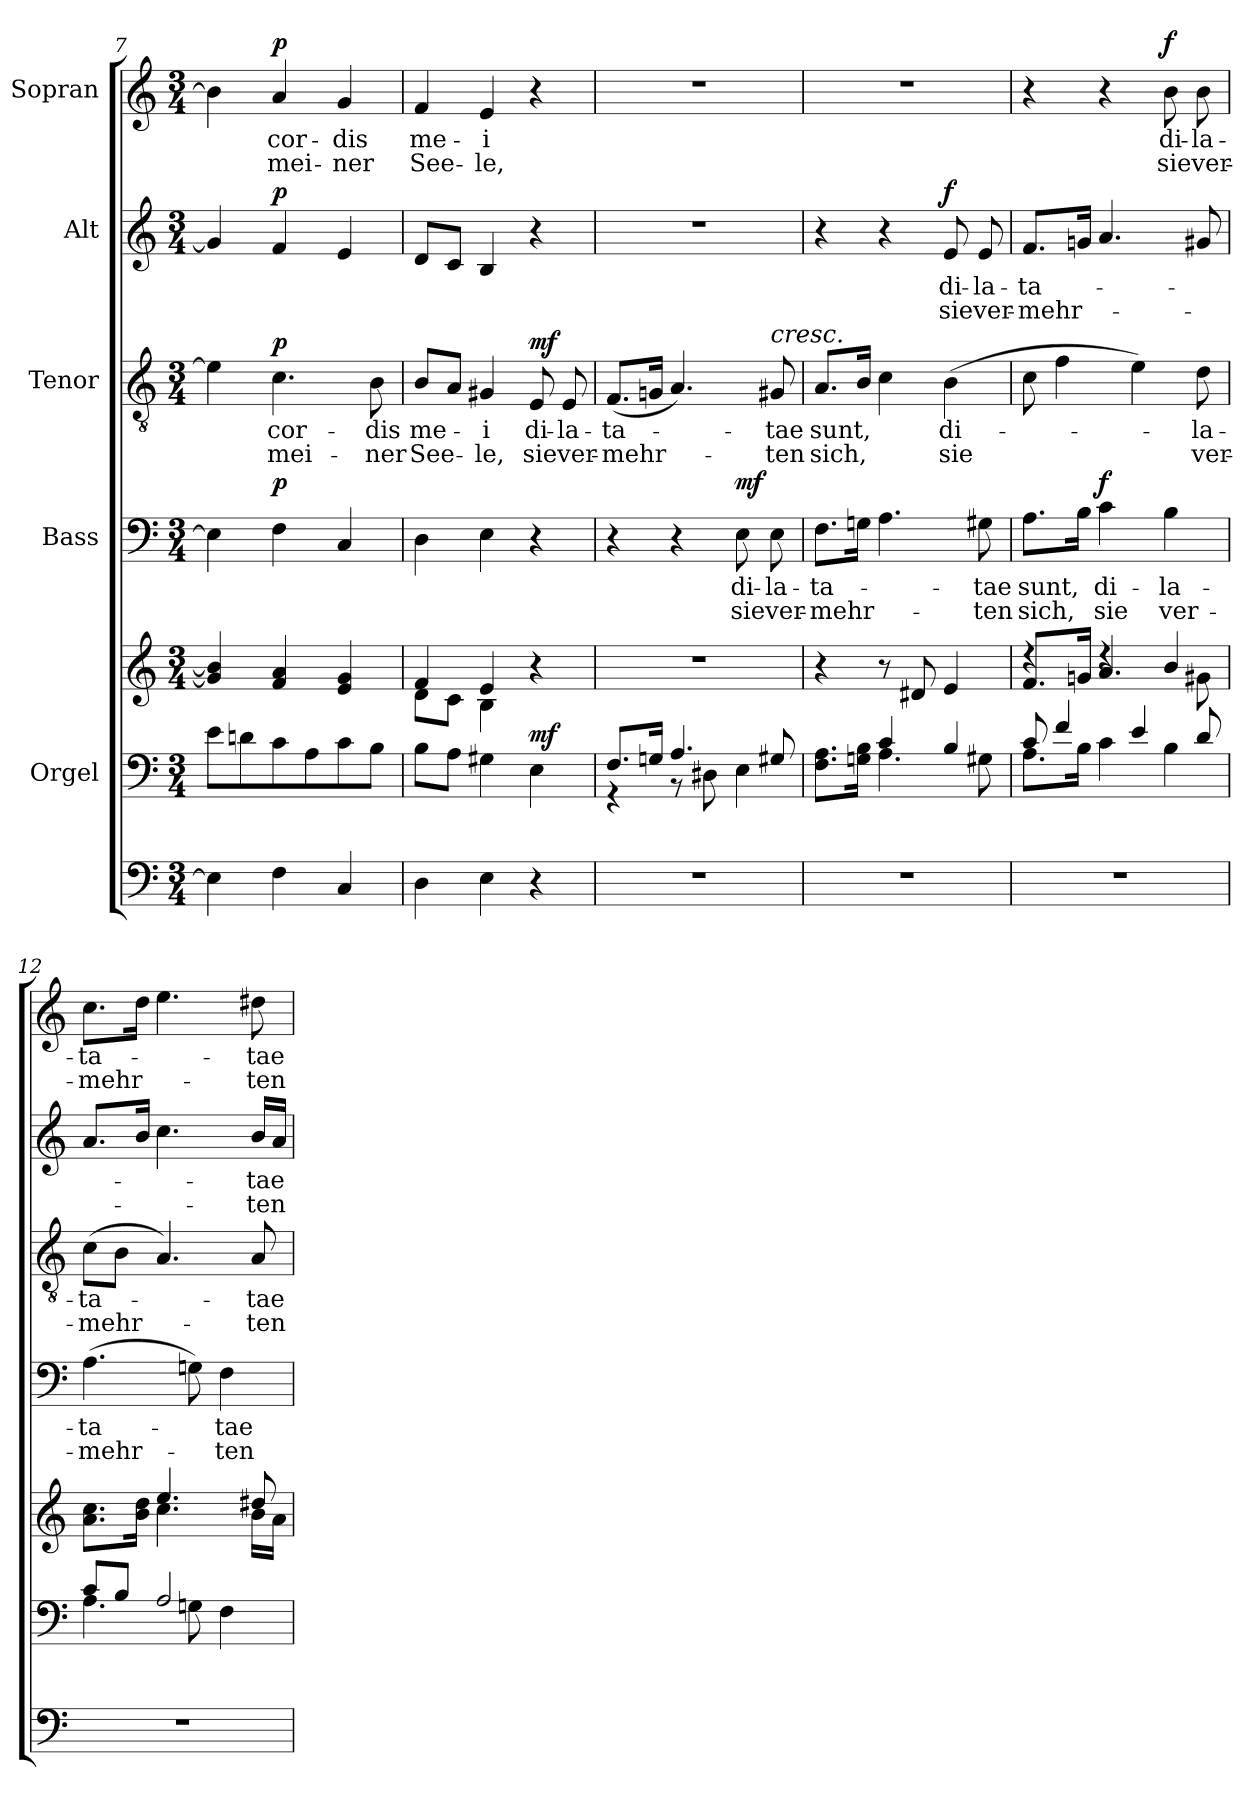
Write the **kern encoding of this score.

**kern	**kern	**kern	**dynam	**kern	**text	**text	**dynam	**kern	**text	**text	**dynam	**kern	**text	**text	**dynam	**kern	**text	**text	**dynam
*part6	*part5	*part5	*part5	*part4	*part4	*part4	*part4	*part3	*part3	*part3	*part3	*part2	*part2	*part2	*part2	*part1	*part1	*part1	*part1
*staff7	*staff6	*staff5	*staff5/6	*staff4	*staff4	*staff4	*staff4	*staff3	*staff3	*staff3	*staff3	*staff2	*staff2	*staff2	*staff2	*staff1	*staff1	*staff1	*staff1
*	*I"Orgel	*	*	*I"Bass	*	*	*	*I"Tenor	*	*	*	*I"Alt	*	*	*	*I"Sopran	*	*	*
*clefF4	*clefF4	*clefG2	*	*clefF4	*	*	*	*clefGv2	*	*	*	*clefG2	*	*	*	*clefG2	*	*	*
*k[]	*k[]	*k[]	*	*k[]	*	*	*	*k[]	*	*	*	*k[]	*	*	*	*k[]	*	*	*
*M3/4	*M3/4	*M3/4	*	*M3/4	*	*	*	*M3/4	*	*	*	*M3/4	*	*	*	*M3/4	*	*	*
=7	=7	=7	=7	=7	=7	=7	=7	=7	=7	=7	=7	=7	=7	=7	=7	=7	=7	=7	=7
4E\]	8e\L	4g/] 4b/]	.	4E\]	.	.	.	4e\]	.	.	.	4g/]	.	.	.	4b\]	.	.	.
.	8dn\	.	.	.	.	.	.	.	.	.	.	.	.	.	.	.	.	.	.
!	!	!	!	!	!	!	!LO:DY:a	!	!	!	!LO:DY:a	!	!	!	!LO:DY:a	!	!	!	!LO:DY:a
4F\	8c\	4f/ 4a/	.	4F\	.	.	p	4.c\	cor-	mei-	p	4f/	.	.	p	4a/	cor-	mei-	p
.	8A\	.	.	.	.	.	.	.	.	.	.	.	.	.	.	.	.	.	.
4C/	8c\	4e/ 4g/	.	4C/	.	.	.	.	.	.	.	4e/	.	.	.	4g/	-dis	-ner	.
.	8B\J	.	.	.	.	.	.	8B\	-dis	-ner	.	.	.	.	.	.	.	.	.
=8	=8	=8	=8	=8	=8	=8	=8	=8	=8	=8	=8	=8	=8	=8	=8	=8	=8	=8	=8
*	*	*^	*	*	*	*	*	*	*	*	*	*	*	*	*	*	*	*	*
4D\	8B\L	4f/	8d\L	.	4D\	.	.	.	8B/L	me-	See-	.	8d/L	.	.	.	4f/	me-	See-	.
.	8A\J	.	8c\J	.	.	.	.	.	8A/J	.	.	.	8c/J	.	.	.	.	.	.	.
4E\	4G#X\	4e/	4B\	.	4E\	.	.	.	4G#X/	-i	-le,	.	4B/	.	.	.	4e/	-i	-le,	.
!	!	!	!	!LO:DY:a=2	!	!	!	!	!	!	!	!LO:DY:a	!	!	!	!	!	!	!	!
4r	4E\	4r	4ryy	mf	4r	.	.	.	8E/	di-	sie	mf	4r	.	.	.	4r	.	.	.
.	.	.	.	.	.	.	.	.	8E/	-la-	ver-	.	.	.	.	.	.	.	.	.
*	*	*v	*v	*	*	*	*	*	*	*	*	*	*	*	*	*	*	*	*	*
=9	=9	=9	=9	=9	=9	=9	=9	=9	=9	=9	=9	=9	=9	=9	=9	=9	=9	=9	=9
*	*^	*	*	*	*	*	*	*	*	*	*	*	*	*	*	*	*	*	*
2.r	8.F/L	4r	2.r	.	4r	.	.	.	(8.F/L	-ta-	-mehr-	.	2.r	.	.	.	2.r	.	.	.
.	16Gn/Jk	.	.	.	.	.	.	.	16Gn/Jk	.	.	.	.	.	.	.	.	.	.	.
.	4.A/	8r	.	.	4r	.	.	.	4.A/)	.	.	.	.	.	.	.	.	.	.	.
.	.	8D#X\	.	.	.	.	.	.	.	.	.	.	.	.	.	.	.	.	.	.
!	!	!	!	!	!	!	!	!LO:DY:a	!	!	!	!	!	!	!	!	!	!	!	!
.	.	4E\	.	.	8E\	di-	sie	mf	.	.	.	.	.	.	.	.	.	.	.	.
!	!	!	!	!	!	!	!	!	!LO:TX:a:i:t=cresc.	!	!	!	!	!	!	!	!	!	!	!
.	8G#X/	.	.	.	8E\	-la-	ver-	.	8G#X/	-tae	-ten	.	.	.	.	.	.	.	.	.
!!LO:PB:g=z
=10	=10	=10	=10	=10	=10	=10	=10	=10	=10	=10	=10	=10	=10	=10	=10	=10	=10	=10	=10	=10
2.r	8.F\ 8.A\L	4ryy	4r	.	8.F\L	-ta-	-mehr-	.	8.A/L	sunt,	sich,	.	4r	.	.	.	2.r	.	.	.
.	16Gn\ 16B\Jk	.	.	.	16Gn\Jk	.	.	.	16B/Jk	.	.	.	.	.	.	.	.	.	.	.
.	4c/	4.A\	8r	.	4.A\	.	.	.	4c\	.	.	.	4r	.	.	.	.	.	.	.
.	.	.	8d#X/	.	.	.	.	.	.	.	.	.	.	.	.	.	.	.	.	.
!	!	!	!	!	!	!	!	!	!	!	!	!	!	!	!	!LO:DY:a	!	!	!	!
.	4B/	.	4e/	.	.	.	.	.	(4B\	di-	-sie	.	8e/	di-	sie	f	.	.	.	.
.	.	8G#X\	.	.	8G#X\	-tae	-ten	.	.	.	.	.	8e/	-la-	ver-	.	.	.	.	.
=11	=11	=11	=11	=11	=11	=11	=11	=11	=11	=11	=11	=11	=11	=11	=11	=11	=11	=11	=11	=11
*	*	*	*^	*	*	*	*	*	*	*	*	*	*	*	*	*	*	*	*	*
2.r	8c/	8.A\L	4rdd	8.f/L	.	8.A\L	sunt,	sich,	.	8c\	.	.	.	8.f/L	-ta-	-mehr-	.	4r	.	.	.
.	4f/	.	.	.	.	.	.	.	.	4f\	.	.	.	.	.	.	.	.	.	.	.
.	.	16B\Jk	.	16gn/Jk	.	16B\Jk	.	.	.	.	.	.	.	16gn/Jk	.	.	.	.	.	.	.
!	!	!	!	!	!	!	!	!	!LO:DY:a	!	!	!	!	!	!	!	!	!	!	!	!
.	.	4c\	4rdd	4.a/	.	4c\	di-	sie	f	.	.	.	.	4.a/	.	.	.	4r	.	.	.
.	4e/	.	.	.	.	.	.	.	.	4e\)	.	.	.	.	.	.	.	.	.	.	.
!	!	!	!	!	!	!	!	!	!	!	!	!	!	!	!	!	!	!	!	!	!LO:DY:a
.	.	4B\	4b/	.	.	4B\	-la-	ver-	.	.	.	.	.	.	.	.	.	8b\	di-	sie	f
.	8d/	.	.	8g#X\	.	.	.	.	.	8d\	-la-	ver-	.	8g#X/	.	.	.	8b\	-la-	ver-	.
=12	=12	=12	=12	=12	=12	=12	=12	=12	=12	=12	=12	=12	=12	=12	=12	=12	=12	=12	=12	=12	=12
2.r	8c/L	4.A\	8.a\ 8.cc\L	4rgyy	.	(>4.A\	-ta-	-mehr-	.	(>8c\L	-ta-	-mehr-	.	8.a/L	.	.	.	8.cc\L	-ta-	-mehr-	.
.	8B/J	.	.	.	.	.	.	.	.	8B\J	.	.	.	.	.	.	.	.	.	.	.
.	.	.	16b\ 16dd\Jk	.	.	.	.	.	.	.	.	.	.	16b/Jk	.	.	.	16dd\Jk	.	.	.
.	2A/	.	4.ee/	4.cc\	.	.	.	.	.	4.A/)	.	.	.	4.cc\	.	.	.	4.ee\	.	.	.
.	.	8Gn\	.	.	.	8Gn\)	.	.	.	.	.	.	.	.	.	.	.	.	.	.	.
.	.	4F\	.	.	.	4F\	-tae	-ten	.	.	.	.	.	.	.	.	.	.	.	.	.
.	.	.	8dd#X/	16b\LL	.	.	.	.	.	8A/	-tae	-ten	.	16b/LL	-tae	-ten	.	8dd#X\	-tae	-ten	.
.	.	.	.	16a\JJ	.	.	.	.	.	.	.	.	.	16a/JJ	.	.	.	.	.	.	.
*	*v	*v	*	*	*	*	*	*	*	*	*	*	*	*	*	*	*	*	*	*	*
*	*	*v	*v	*	*	*	*	*	*	*	*	*	*	*	*	*	*	*	*	*
=	=	=	=	=	=	=	=	=	=	=	=	=	=	=	=	=	=	=	=
*-	*-	*-	*-	*-	*-	*-	*-	*-	*-	*-	*-	*-	*-	*-	*-	*-	*-	*-	*-
